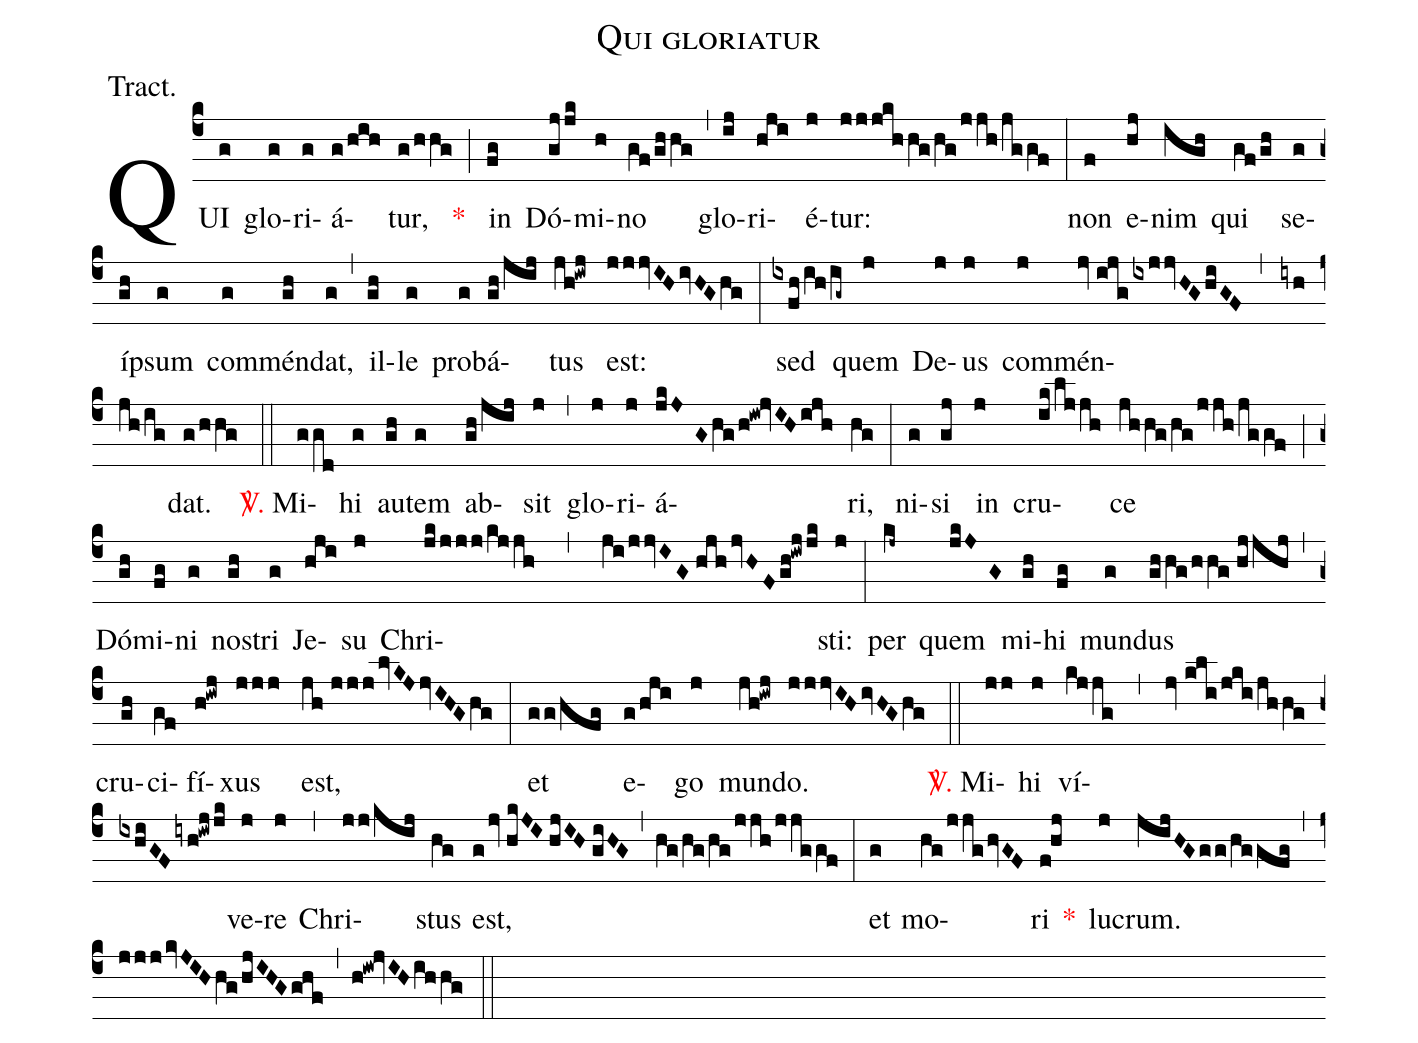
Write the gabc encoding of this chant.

name:Qui gloriatur;
annotation:Tract.;
mode:VIII.;
office-part:Tract;
%%
(c4) QUI(g) glo(g)ri(g)á(g/hih)tur,(g/hhg) <v>\red{*}</v>(;) in(fg) Dó(gjjk)mi(h)no(gf/ghhg) (,) glo(ij)ri(hji)é(j)tur:(jjjkhhg/hg/jjh/jggf) (:) non(f) e(hj)nim(igh) qui(gf/gh) se(g)íp(gh)sum(g) com(g)mén(gh)dat,(g) (,) il(gh)le(g) pro(g)bá(gh/jij)tus(jh!iwj) est:(jjjvIHivHGhg) (:) sed(ixfh/ih/ig~) quem(j) De(j)us(j) com(j)mén(jv//ijg/ixjjvHGhiGF,iyh/jh/ig)dat.(g/hhg) (::) <v>\red{\Vbar.}</v> Mi(ggd)hi(g) au(gh)tem(g) ab(gh/jij)sit(j) (,) glo(j)ri(j)á(jkJGhg/h!iw!jvIHijh)ri,(hg) (:) ni(g)si(gj) in(j) cru(ik/ljjh)ce(jhhg/hg/jjh/jggf) (;) Dó(gh)mi(fg)ni(g) no(gh)stri(g) Je(hji)su(j) Chri(jk/jjj/kjjh , ji/jjvIG//hjhjvHFgh!iwjjk)sti:(j) (:) per(kj~) quem(jkJG) mi(gh)hi(fg) mun(g)dus(ghhg/hhg//hjjhj) (,) cru(gh)ci(gf)fí(h!iwj)xus(jjj) est,(jh//jjjlvKJjvIHGhg) (:) et(gg/hfg) e(g/hji)go(j) mun(jh!iwj)do.(jjjvIHivHGhg) (::) <v>\red{\Vbar.}</v> Mi(jj)hi(j) ví(kjjg,jv//kli/jki/jhhg/ixhiGF/iyh!iwjjk)ve(j)re(j) (,) Chri(jj/kij)stus(hg) est,(gjv//hkJI//hjIH//giHG) (,) (hg/hg/hg/jjh/jjggf) (:) et(g) mo(hg/jjghvGF)ri(f!hj) <v>\red{*}</v>() lu(j)crum.(jijHG/gg/hggfg) (,) (jjjkvJIHhg/hjIHGghf) (,) (h!iw!jvIHihhg) (::)
